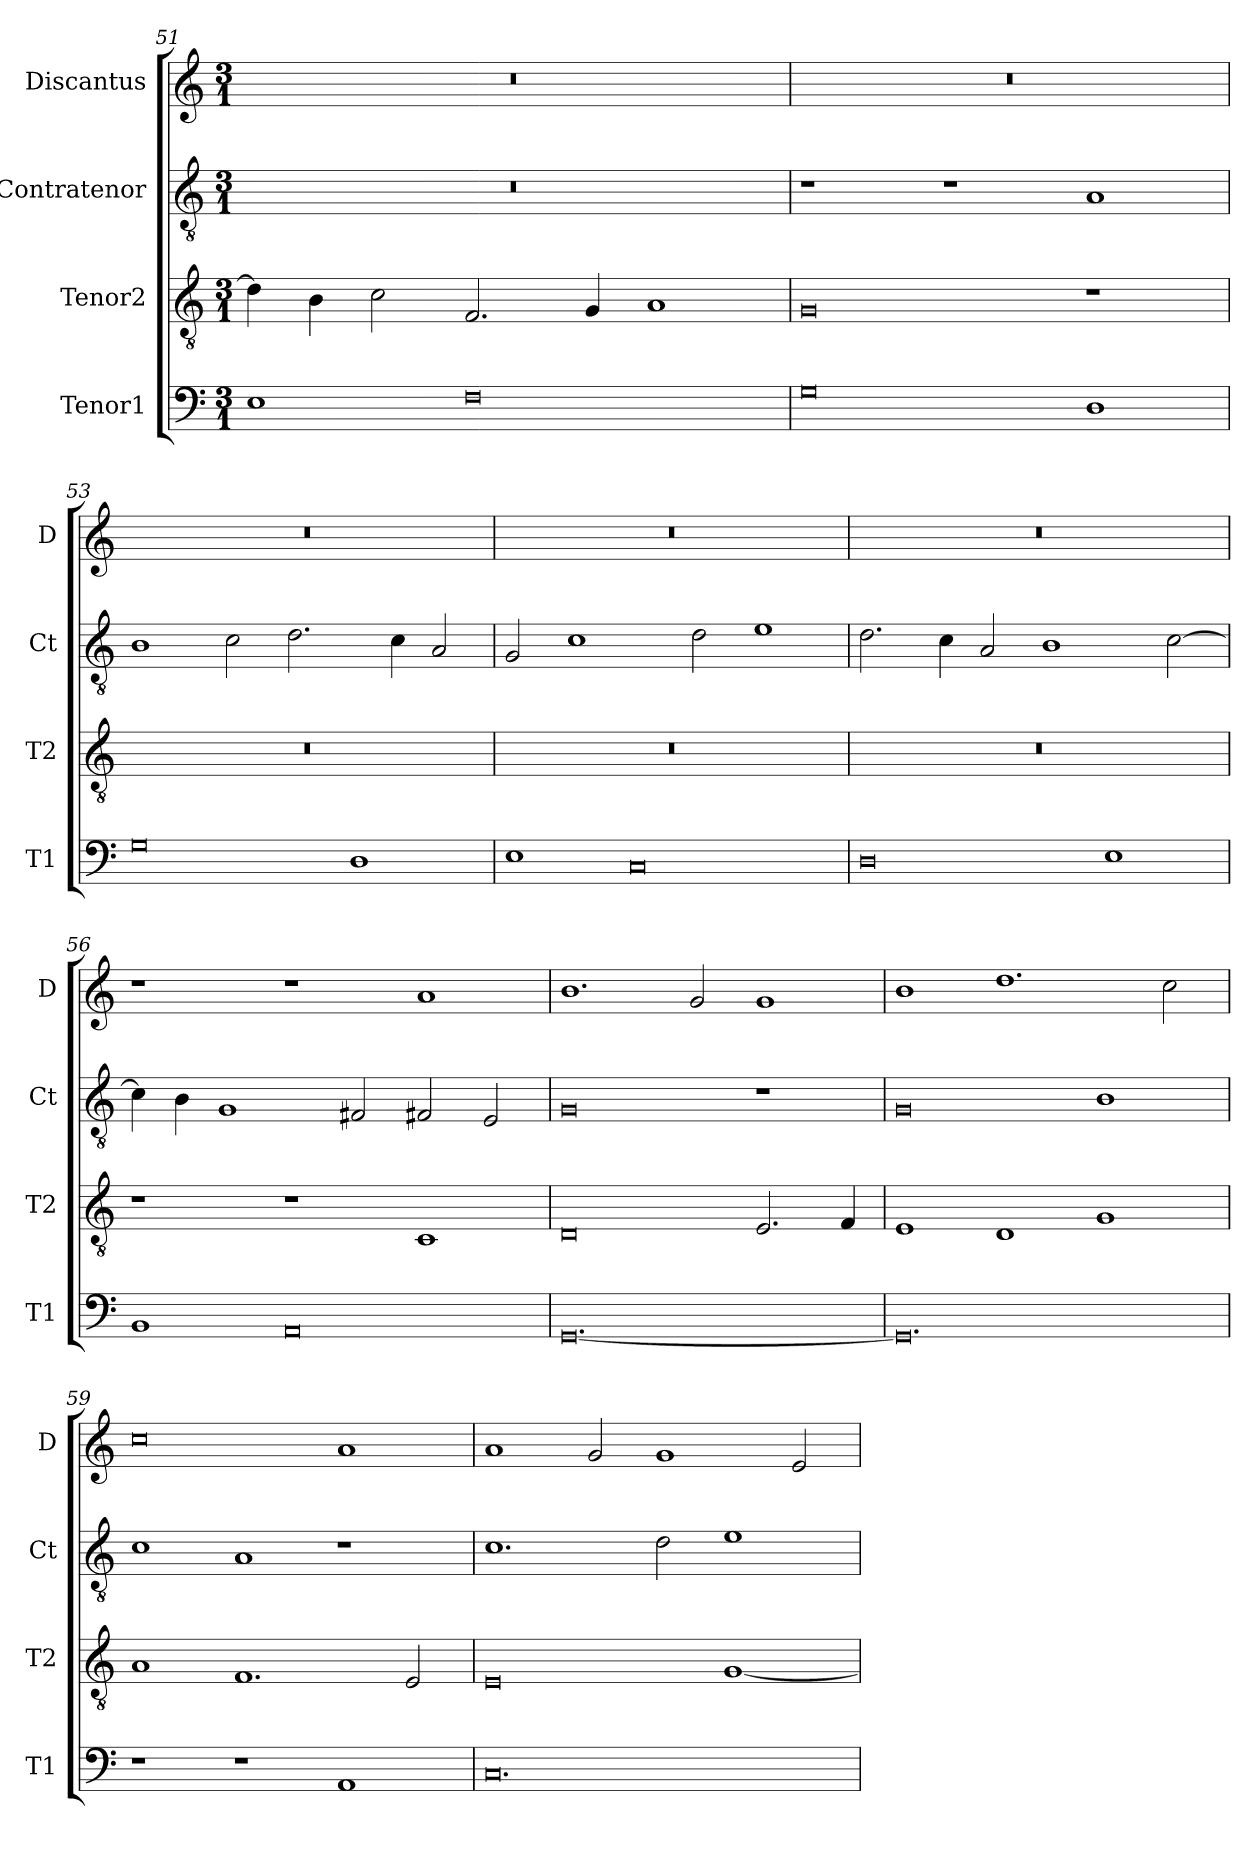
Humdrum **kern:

**kern	**kern	**kern	**kern
*part4	*part3	*part2	*part1
*staff4	*staff3	*staff2	*staff1
*I"Tenor1	*I"Tenor2	*I"Contratenor	*I"Discantus
*I'T1	*I'T2	*I'Ct	*I'D
*clefF4	*clefGv2	*clefGv2	*clefG2
*k[]	*k[]	*k[]	*k[]
*M3/1	*M3/1	*M3/1	*M3/1
=51	=51	=51	=51
1E	4d\]	0.r	0.r
.	4B\	.	.
.	2c\	.	.
0F	2.F/	.	.
.	4G/	.	.
.	1A	.	.
=52	=52	=52	=52
0G	0G	1r	0.r
.	.	1r	.
1D	1r	1A	.
=53	=53	=53	=53
0G	0.r	1B	0.r
.	.	2c\	.
.	.	2.d\	.
1D	.	.	.
.	.	4c\	.
.	.	2A/	.
=54	=54	=54	=54
1E	0.r	2G/	0.r
.	.	1c	.
0C	.	.	.
.	.	2d\	.
.	.	1e	.
=55	=55	=55	=55
0D	0.r	2.d\	0.r
.	.	4c\	.
.	.	2A/	.
.	.	1B	.
1E	.	.	.
.	.	[2c\	.
=56	=56	=56	=56
1BB	1r	4c\]	1r
.	.	4B\	.
.	.	1G	.
0AA	1r	.	1r
.	.	2F#X/	.
.	1C	2F#X/	1a
.	.	2E/	.
=57	=57	=57	=57
[0.GG	0D	0G	1.b
.	.	.	2g/
.	2.E/	1r	1g
.	4F/	.	.
=58	=58	=58	=58
0.GG]	1E	0G	1b
.	1D	.	1.dd
.	1G	1B	.
.	.	.	2cc\
=59	=59	=59	=59
1r	1A	1c	0cc
1r	1.F	1A	.
1AA	.	1r	1a
.	2E/	.	.
=60	=60	=60	=60
0.C	0E	1.c	1a
.	.	.	2g/
.	.	2d\	1g
.	[1G	1e	.
.	.	.	2e/
=	=	=	=
*-	*-	*-	*-
